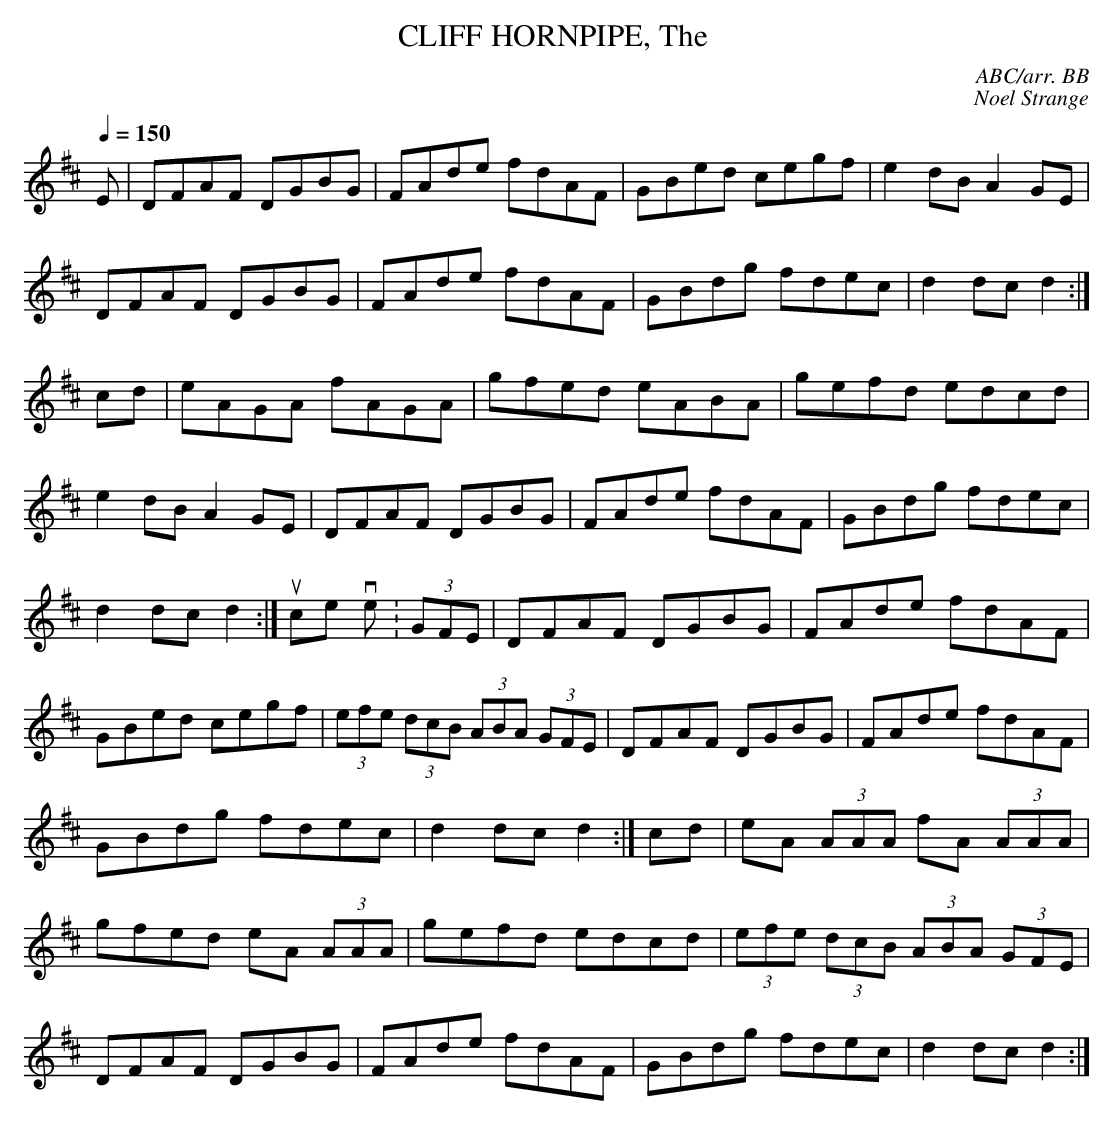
X:1
T:CLIFF HORNPIPE, The \
C:ABC/arr. BB\
C:Noel Strange\
Q:1/4=150\
M:4/4\
L:1/8\
K:D\
E|DFAF DGBG|FAde fdAF|GBed cegf|e2dB A2GE|\
DFAF DGBG|FAde fdAF|GBdg fdec|d2 dc d2 :|\
cd|eAGA fAGA|gfed eABA|gefd edcd|e2dB A2GE|\
DFAF DGBG|FAde fdAF|GBdg fdec|d2 dc d2 :|\
\
source version:\
(3GFE|DFAF DGBG|FAde fdAF|GBed cegf|\\
(3efe (3dcB (3ABA (3GFE|\
DFAF DGBG|FAde fdAF|GBdg fdec|d2 dc d2 :|\
cd|eA (3AAA fA (3AAA|gfed eA (3AAA|gefd edcd|\\
(3efe (3dcB (3ABA (3GFE|\
DFAF DGBG|FAde fdAF|GBdg fdec|d2 dc d2 :|\
\
\
